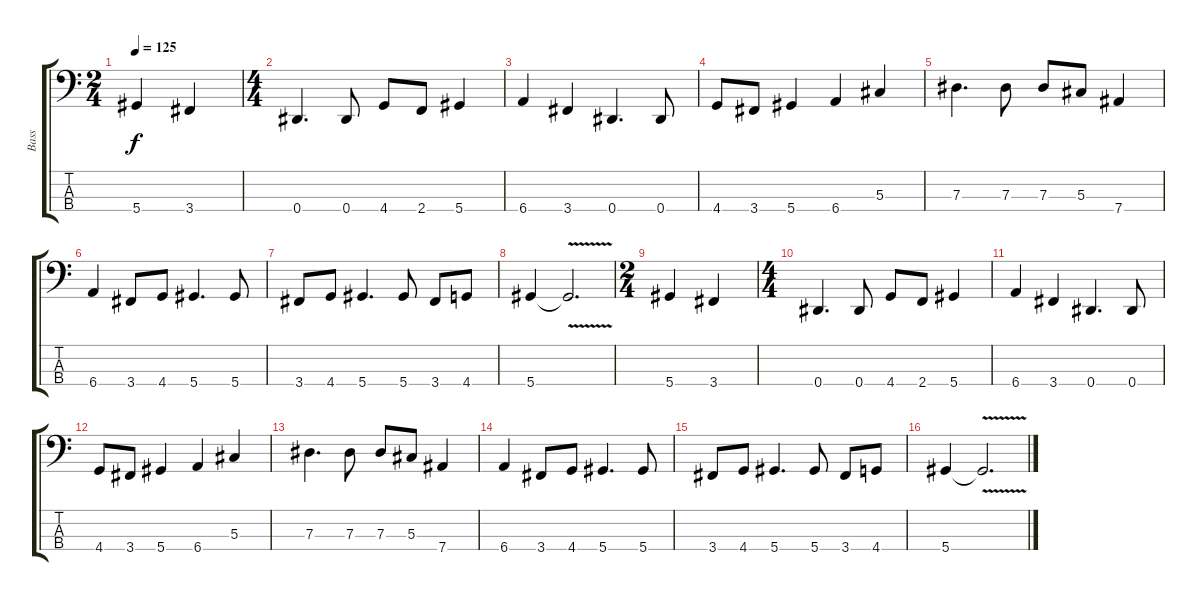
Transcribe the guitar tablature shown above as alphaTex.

\track ("Bass" "Bass") {instrument electricbassfinger}
\staff {score tabs}
\tuning (Gb2 Db2 Ab1 Eb1) {hide}
\ts (2 4)
\tempo 125
\clef f4
\ks c
5.4.4{dy f} 3.4.4 |
\ts (4 4)
0.4.4{d} 0.4.8 4.4.8 2.4.8 5.4.4 |
6.4.4 3.4.4 0.4.4{d} 0.4.8 |
4.4.8 3.4.8 5.4.4 6.4.4 5.3.4 |
7.3.4{d} 7.3.8 7.3.8 5.3.8 7.4.4 |
6.4.4 3.4.8 4.4.8 5.4.4{d} 5.4.8 |
3.4.8 4.4.8 5.4.4{d} 5.4.8 3.4.8 4.4.8 |
5.4.4 5.4{v t}.2{d} |
\ts (2 4)
5.4.4 3.4.4 |
\ts (4 4)
0.4.4{d} 0.4.8 4.4.8 2.4.8 5.4.4 |
6.4.4 3.4.4 0.4.4{d} 0.4.8 |
4.4.8 3.4.8 5.4.4 6.4.4 5.3.4 |
7.3.4{d} 7.3.8 7.3.8 5.3.8 7.4.4 |
6.4.4 3.4.8 4.4.8 5.4.4{d} 5.4.8 |
3.4.8 4.4.8 5.4.4{d} 5.4.8 3.4.8 4.4.8 |
5.4.4 5.4{v t}.2{d}
